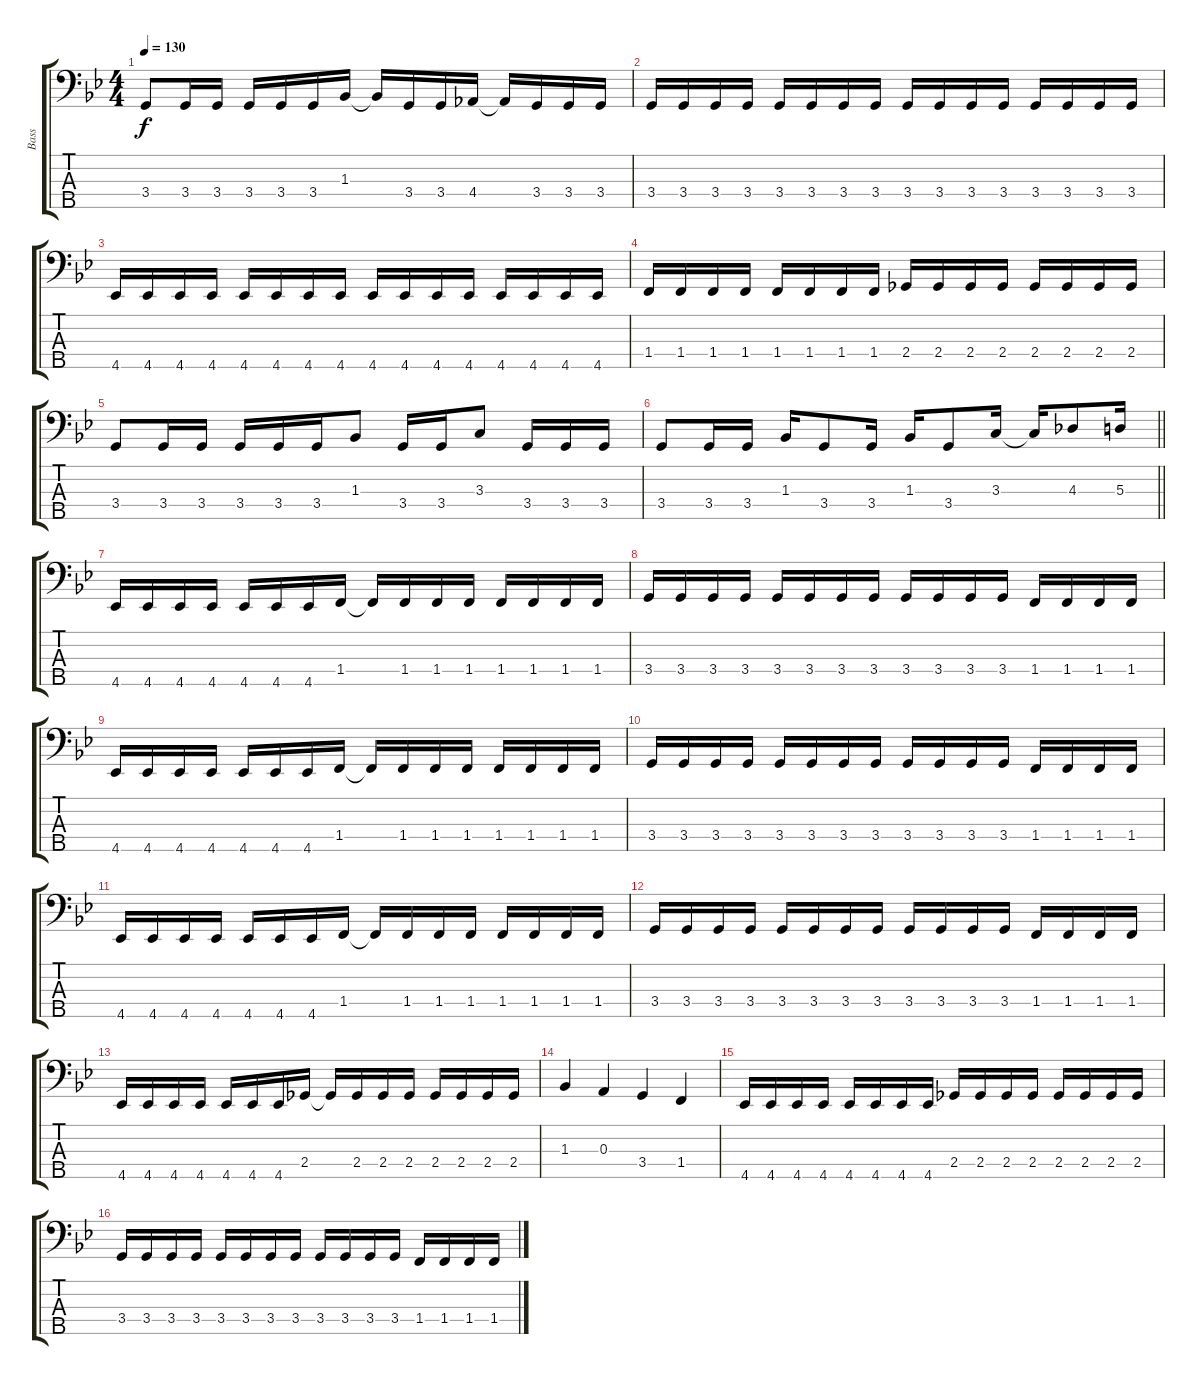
\track ("Bass" "Bass") {instrument electricbassfinger}
\staff {score tabs}
\tuning (G2 D2 A1 E1 B0) {hide}
\ts (4 4)
\tempo 130
\clef f4
\ks bb
3.4.8{dy f} 3.4.16 3.4.16 3.4.16 3.4.16 3.4.16 1.3.16 1.3{t}.16 3.4.16 3.4.16 4.4.16 4.4{t}.16 3.4.16 3.4.16 3.4.16 |
3.4.16 3.4.16 3.4.16 3.4.16 3.4.16 3.4.16 3.4.16 3.4.16 3.4.16 3.4.16 3.4.16 3.4.16 3.4.16 3.4.16 3.4.16 3.4.16 |
4.5.16 4.5.16 4.5.16 4.5.16 4.5.16 4.5.16 4.5.16 4.5.16 4.5.16 4.5.16 4.5.16 4.5.16 4.5.16 4.5.16 4.5.16 4.5.16 |
1.4.16 1.4.16 1.4.16 1.4.16 1.4.16 1.4.16 1.4.16 1.4.16 2.4.16 2.4.16 2.4.16 2.4.16 2.4.16 2.4.16 2.4.16 2.4.16 |
3.4.8 3.4.16 3.4.16 3.4.16 3.4.16 3.4.16 1.3.8 3.4.16 3.4.16 3.3.8 3.4.16 3.4.16 3.4.16 |
\barLineRight lightlight
3.4.8 3.4.16 3.4.16 1.3.16 3.4.8 3.4.16 1.3.16 3.4.8 3.3.16 3.3{t}.16 4.3.8 5.3.16 |
4.5.16 4.5.16 4.5.16 4.5.16 4.5.16 4.5.16 4.5.16 1.4.16 1.4{t}.16 1.4.16 1.4.16 1.4.16 1.4.16 1.4.16 1.4.16 1.4.16 |
3.4.16 3.4.16 3.4.16 3.4.16 3.4.16 3.4.16 3.4.16 3.4.16 3.4.16 3.4.16 3.4.16 3.4.16 1.4.16 1.4.16 1.4.16 1.4.16 |
4.5.16 4.5.16 4.5.16 4.5.16 4.5.16 4.5.16 4.5.16 1.4.16 1.4{t}.16 1.4.16 1.4.16 1.4.16 1.4.16 1.4.16 1.4.16 1.4.16 |
3.4.16 3.4.16 3.4.16 3.4.16 3.4.16 3.4.16 3.4.16 3.4.16 3.4.16 3.4.16 3.4.16 3.4.16 1.4.16 1.4.16 1.4.16 1.4.16 |
4.5.16 4.5.16 4.5.16 4.5.16 4.5.16 4.5.16 4.5.16 1.4.16 1.4{t}.16 1.4.16 1.4.16 1.4.16 1.4.16 1.4.16 1.4.16 1.4.16 |
3.4.16 3.4.16 3.4.16 3.4.16 3.4.16 3.4.16 3.4.16 3.4.16 3.4.16 3.4.16 3.4.16 3.4.16 1.4.16 1.4.16 1.4.16 1.4.16 |
4.5.16 4.5.16 4.5.16 4.5.16 4.5.16 4.5.16 4.5.16 2.4.16 2.4{t}.16 2.4.16 2.4.16 2.4.16 2.4.16 2.4.16 2.4.16 2.4.16 |
1.3.4 0.3.4 3.4.4 1.4.4 |
4.5.16 4.5.16 4.5.16 4.5.16 4.5.16 4.5.16 4.5.16 4.5.16 2.4.16 2.4.16 2.4.16 2.4.16 2.4.16 2.4.16 2.4.16 2.4.16 |
3.4.16 3.4.16 3.4.16 3.4.16 3.4.16 3.4.16 3.4.16 3.4.16 3.4.16 3.4.16 3.4.16 3.4.16 1.4.16 1.4.16 1.4.16 1.4.16
